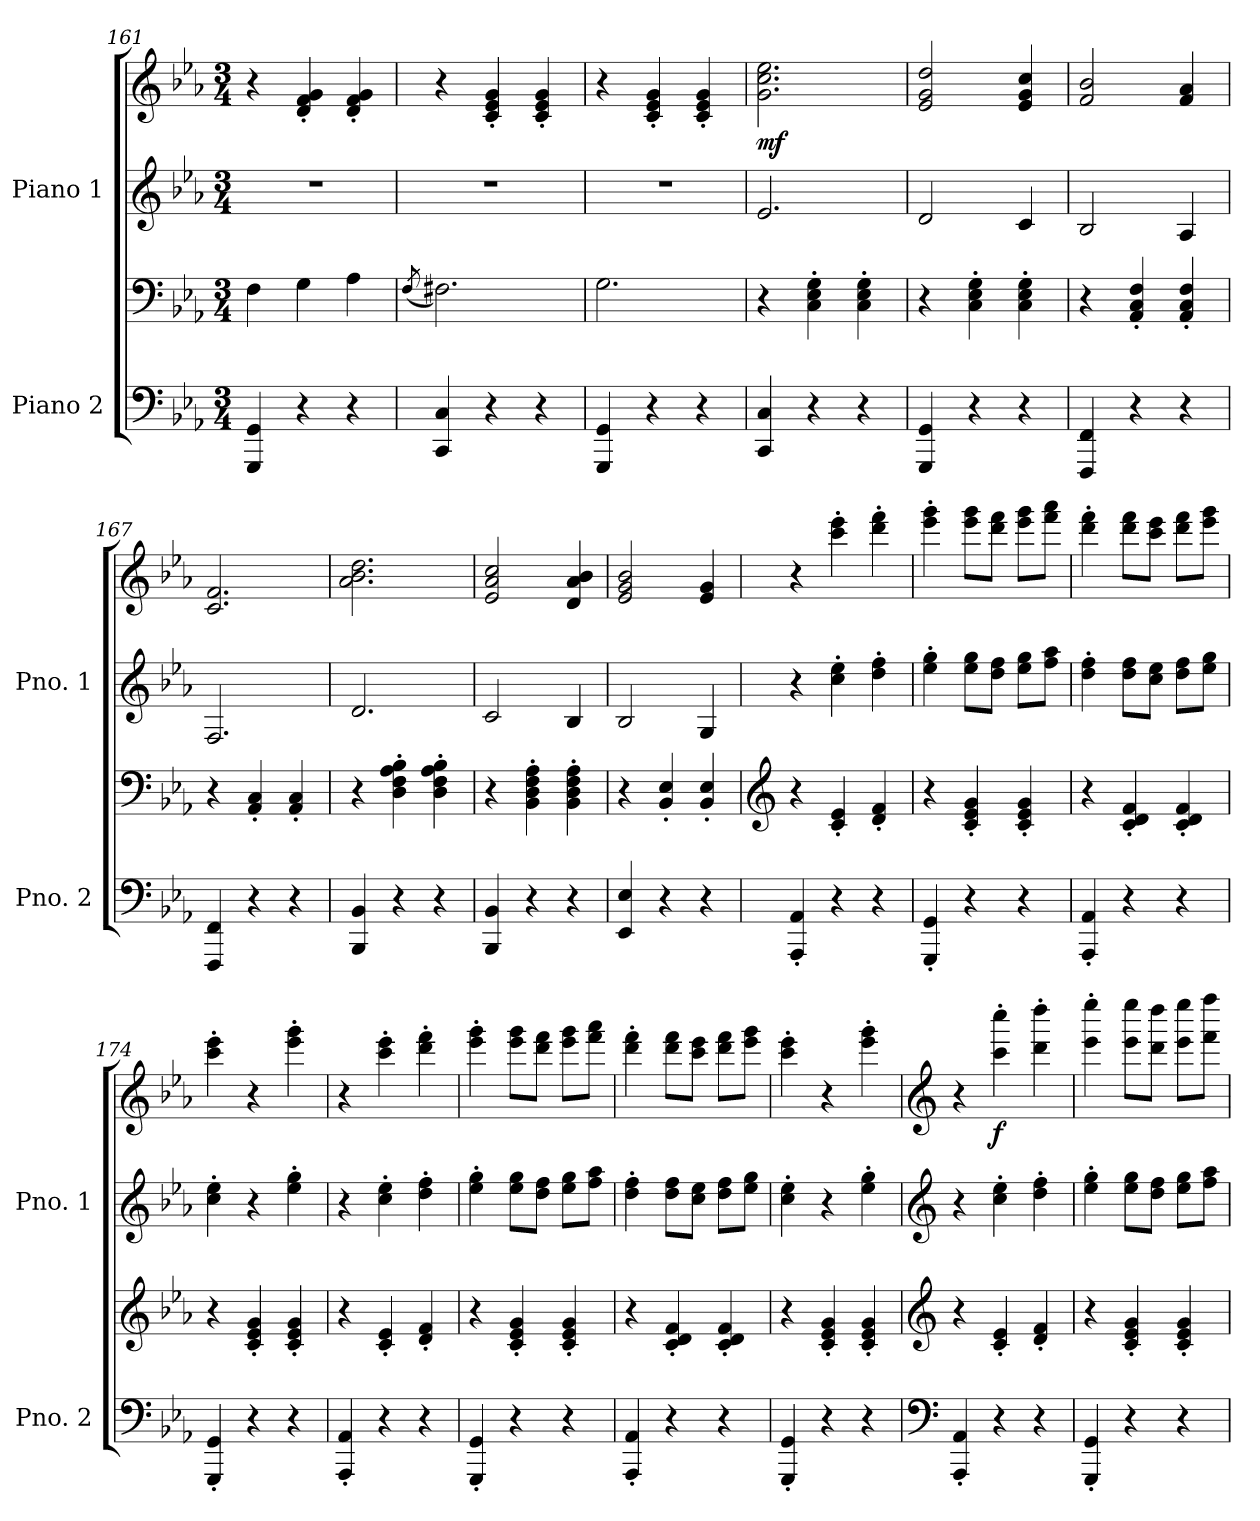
**kern	**kern	**dynam	**kern	**kern	**dynam
*part2	*part2	*part2	*part1	*part1	*part1
*staff4	*staff3	*staff3/4	*staff2	*staff1	*staff1/2
*I"Piano 2	*	*	*I"Piano 1	*	*
*I'Pno. 2	*	*	*I'Pno. 1	*	*
*clefF4	*clefF4	*	*clefG2	*clefG2	*
*k[b-e-a-]	*k[b-e-a-]	*	*k[b-e-a-]	*k[b-e-a-]	*
*M3/4	*M3/4	*	*M3/4	*M3/4	*
=161	=161	=161	=161	=161	=161
4GGG/ 4GG/	4F\	.	2.r	4r	.
4r	4G\	.	.	4d/' 4f/' 4g/'	.
4r	4A-\	.	.	4d/' 4f/' 4g/'	.
=162	=162	=162	=162	=162	=162
.	(8qF/	.	.	.	.
4CC/ 4C/	2.F#X\)	.	2.r	4r	.
4r	.	.	.	4c/' 4e-/' 4g/'	.
4r	.	.	.	4c/' 4e-/' 4g/'	.
=163	=163	=163	=163	=163	=163
4GGG/ 4GG/	2.G\	.	2.r	4r	.
4r	.	.	.	4c/' 4e-/' 4g/'	.
4r	.	.	.	4c/' 4e-/' 4g/'	.
=164	=164	=164	=164	=164	=164
!	!	!LO:DY:b	!	!	!
!	!	!LO:DY:n=1:b	!	!	!LO:DY:b
4CC/ 4C/	4r	p mp	2.e-/	2.g\ 2.cc\ 2.ee-\	mf
4r	4C\' 4E-\' 4G\'	.	.	.	.
4r	4C\' 4E-\' 4G\'	.	.	.	.
=165	=165	=165	=165	=165	=165
4GGG/ 4GG/	4r	.	2d/	2e-/ 2g/ 2dd/	.
4r	4C\' 4E-\' 4G\'	.	.	.	.
4r	4C\' 4E-\' 4G\'	.	4c/	4e-/ 4g/ 4cc/	.
!!LO:LB:g=z
=166	=166	=166	=166	=166	=166
4FFF/ 4FF/	4r	.	2B-/	2f/ 2b-/	.
4r	4AA-/' 4C/' 4F/'	.	.	.	.
4r	4AA-/' 4C/' 4F/'	.	4A-/	4f/ 4a-/	.
=167	=167	=167	=167	=167	=167
4FFF/ 4FF/	4r	.	2.F/	2.c/ 2.f/	.
4r	4AA-/' 4C/'	.	.	.	.
4r	4AA-/' 4C/'	.	.	.	.
=168	=168	=168	=168	=168	=168
4BBB-/ 4BB-/	4r	.	2.d/	2.a-\ 2.b-\ 2.dd\	.
4r	4D\' 4F\' 4A-\' 4B-\'	.	.	.	.
4r	4D\' 4F\' 4A-\' 4B-\'	.	.	.	.
=169	=169	=169	=169	=169	=169
4BBB-/ 4BB-/	4r	.	2c/	2e-/ 2a-/ 2cc/	.
4r	4BB-\' 4D\' 4F\' 4A-\'	.	.	.	.
4r	4BB-\' 4D\' 4F\' 4A-\'	.	4B-/	4d/ 4a-/ 4b-/	.
=170	=170	=170	=170	=170	=170
4EE-/ 4E-/	4r	.	2B-/	2e-/ 2g/ 2b-/	.
4r	4BB-/' 4E-/'	.	.	.	.
4r	4BB-/' 4E-/'	.	4G/	4e-/ 4g/	.
=171	=171	=171	=171	=171	=171
*	*clefG2	*	*	*	*
4AAA-/' 4AA-/'	4r	.	4r	4r	.
4r	4c/' 4e-/'	.	4cc\' 4ee-\'	4ccc\' 4eee-\'	.
4r	4d/' 4f/'	.	4dd\' 4ff\'	4ddd\' 4fff\'	.
=172	=172	=172	=172	=172	=172
4GGG/' 4GG/'	4r	.	4ee-\' 4gg\'	4eee-\' 4ggg\'	.
4r	4c/' 4e-/' 4g/'	.	8ee-\ 8gg\L	8eee-\ 8ggg\L	.
.	.	.	8dd\ 8ff\J	8ddd\ 8fff\J	.
4r	4c/' 4e-/' 4g/'	.	8ee-\ 8gg\L	8eee-\ 8ggg\L	.
.	.	.	8ff\ 8aa-\J	8fff\ 8aaa-\J	.
!!LO:LB:g=z
=173	=173	=173	=173	=173	=173
4AAA-/' 4AA-/'	4r	.	4dd\' 4ff\'	4ddd\' 4fff\'	.
4r	4c/' 4d/' 4f/'	.	8dd\ 8ff\L	8ddd\ 8fff\L	.
.	.	.	8cc\ 8ee-\J	8ccc\ 8eee-\J	.
4r	4c/' 4d/' 4f/'	.	8dd\ 8ff\L	8ddd\ 8fff\L	.
.	.	.	8ee-\ 8gg\J	8eee-\ 8ggg\J	.
=174	=174	=174	=174	=174	=174
4GGG/' 4GG/'	4r	.	4cc\' 4ee-\'	4ccc\' 4eee-\'	.
4r	4c/' 4e-/' 4g/'	.	4r	4r	.
4r	4c/' 4e-/' 4g/'	.	4ee-\' 4gg\'	4eee-\' 4ggg\'	.
=175	=175	=175	=175	=175	=175
4AAA-/' 4AA-/'	4r	.	4r	4r	.
4r	4c/' 4e-/'	.	4cc\' 4ee-\'	4ccc\' 4eee-\'	.
4r	4d/' 4f/'	.	4dd\' 4ff\'	4ddd\' 4fff\'	.
=176	=176	=176	=176	=176	=176
4GGG/' 4GG/'	4r	.	4ee-\' 4gg\'	4eee-\' 4ggg\'	.
4r	4c/' 4e-/' 4g/'	.	8ee-\ 8gg\L	8eee-\ 8ggg\L	.
.	.	.	8dd\ 8ff\J	8ddd\ 8fff\J	.
4r	4c/' 4e-/' 4g/'	.	8ee-\ 8gg\L	8eee-\ 8ggg\L	.
.	.	.	8ff\ 8aa-\J	8fff\ 8aaa-\J	.
=177	=177	=177	=177	=177	=177
4AAA-/' 4AA-/'	4r	.	4dd\' 4ff\'	4ddd\' 4fff\'	.
4r	4c/' 4d/' 4f/'	.	8dd\ 8ff\L	8ddd\ 8fff\L	.
.	.	.	8cc\ 8ee-\J	8ccc\ 8eee-\J	.
4r	4c/' 4d/' 4f/'	.	8dd\ 8ff\L	8ddd\ 8fff\L	.
.	.	.	8ee-\ 8gg\J	8eee-\ 8ggg\J	.
=178	=178	=178	=178	=178	=178
4GGG/' 4GG/'	4r	.	4cc\' 4ee-\'	4ccc\' 4eee-\'	.
4r	4c/' 4e-/' 4g/'	.	4r	4r	.
4r	4c/' 4e-/' 4g/'	.	4ee-\' 4gg\'	4eee-\' 4ggg\'	.
!!LO:PB:g=z
=179	=179	=179	=179	=179	=179
*clefF4	*clefG2	*	*clefG2	*clefG2	*
!	!	!LO:DY:b	!	!	!
!	!	!LO:DY:n=1:b	!	!	!
4AAA-/' 4AA-/'	4r	mp mf	4r	4r	.
!	!	!	!	!	!LO:DY:b
4r	4c/' 4e-/'	.	4cc\' 4ee-\'	4ccc\' 4cccc\'	f
4r	4d/' 4f/'	.	4dd\' 4ff\'	4ddd\' 4dddd\'	.
=180	=180	=180	=180	=180	=180
4GGG/' 4GG/'	4r	.	4ee-\' 4gg\'	4eee-\' 4eeee-\'	.
4r	4c/' 4e-/' 4g/'	.	8ee-\ 8gg\L	8eee-\ 8eeee-\L	.
.	.	.	8dd\ 8ff\J	8ddd\ 8dddd\J	.
4r	4c/' 4e-/' 4g/'	.	8ee-\ 8gg\L	8eee-\ 8eeee-\L	.
.	.	.	8ff\ 8aa-\J	8fff\ 8ffff\J	.
=	=	=	=	=	=
*-	*-	*-	*-	*-	*-
